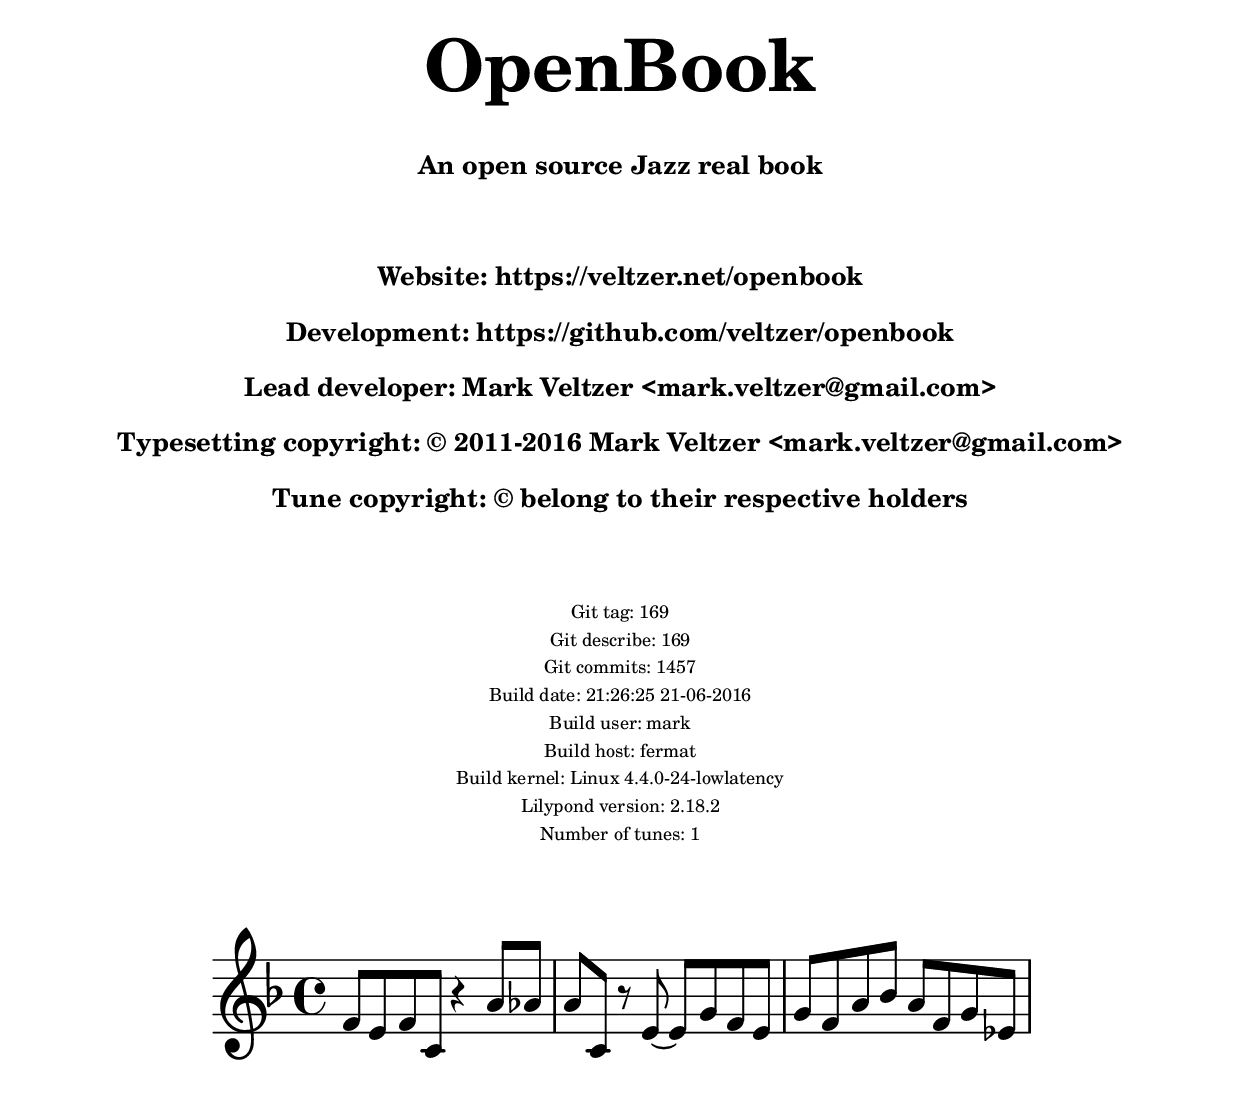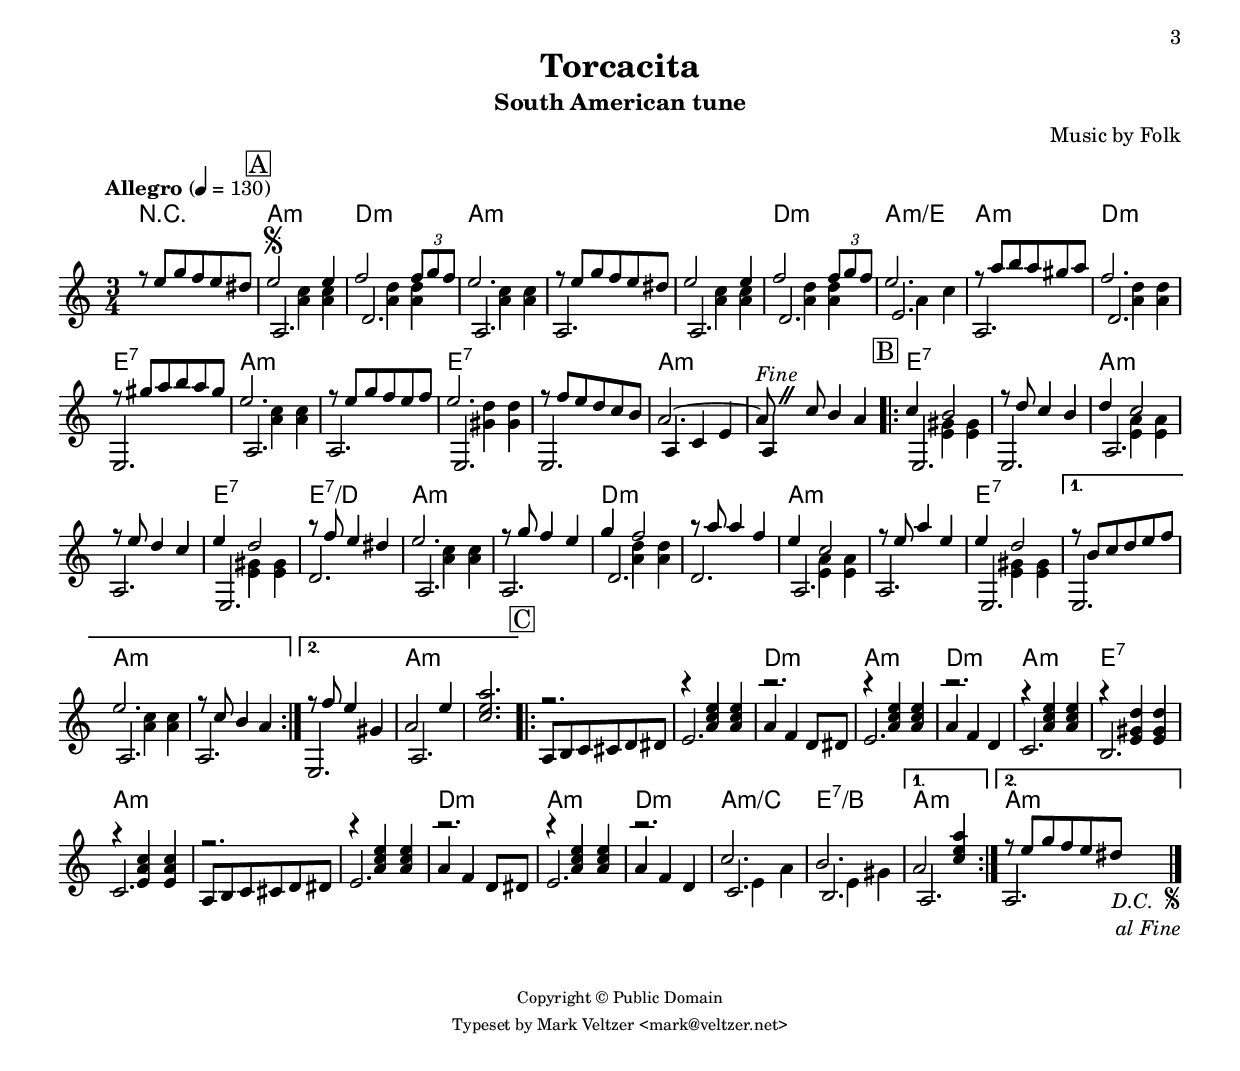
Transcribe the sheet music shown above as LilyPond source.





% lets emit the definitions

% end verbatim - this comment is a hack to prevent texinfo.tex
% from choking on non-European UTF-8 subsets

% this version tag will keep me compiling only on this version of lilypond.
%=====================================================================

\version "2.18.2"

% lets define a variable to hold the formatted build date (man 3 strftime):
%date=#(strftime "%T %d-%m-%Y" (localtime (current-time)))
%lilyver=#(lilypond-version)

% setting instruments for midi generation (bah - this doesn't work...)
%=====================================================================
%\set ChordNames.midiInstrument = #"acoustic grand"
%\set Staff.midiInstrument = #"flute"
%\set PianoStaff.instrumentName = #"acoustic grand"
% do not show chords unless they change...
%\set chordChanges = ##t

% number of staffs per page (this does not work because of my breaks)
%\paper {
%	system-count = #7
%}

\paper {
%% reduce spaces between systems and the bottom (taken from the lilypond
%% documentation and found the relevant variable)
%% the result of this is that I can fit 8 single staffs in one page
%% which is ideal for Jazz (think 32 bar divided into 8 lines of 4 bars each...).
%% I should really only apply this thing for Jazz tunes but that is a TODO item.
%% default is 4\mm - 3 already causes 8 staffs to take 2 pages
	between-system-padding = 2\mm
%% default is 20\mm
%% between-system-space = 16\mm
%% ragged-last-bottom = ##f
%% ragged-bottom = ##f

%% make lilypond increase the distance of the footer from the bottom of the page
%% it seems that if you don't do something like this you're going to have
%% a real problem seeing the footer in postscript printing....
%%bottom-margin = 2.5\cm

%% from /usr/share/lilypond/2.12.3/ly/titling-init.ly
%% to stop lilypond from printing footers...
	oddFooterMarkup = \markup {}

%% prevent lilypond from printing the headers...

	scoreTitleMarkup = \markup {}
	bookTitleMarkup = \markup {}
}
\layout {
%% don't have the fist line indented
	indent = 0.0 \cm
%% don't know what this is (taken from Laurent Martelli...)
%%textheight = 1.5\cm

	\context {
		\Score
	%% change the size of the text fonts
	%%\override LyricText #'font-family = #'typewriter
		\override LyricText #'font-size = #'-2

	%% set the style of the chords to Jazz - I don't see this making any effect
		\override ChordName #'style = #'jazz
	%%\override ChordName #'word-space = #2

	%% set the chord size and font
	%%\override ChordName #'font-series = #'bold
	%%\override ChordName #'font-family = #'roman
	%%\override ChordName #'font-size = #-1

	%% don't show bar numbers (for jazz it makes it too cluttery)
		\remove "Bar_number_engraver"
	}
}
% reduce the font size (taken from the lilypond info documentation, default is 20)
#(set-global-staff-size 17.82)

% There is no need to set the paper size to a4 since it is the default.
% make lilypond use paper of size a4 (Is this the default ?!?)
%#(set-default-paper-size "a4")
%)

% Don't have textedit:// links for every note in the pdf file.
% This reduces the size of the pdf by a lot
\pointAndClickOff

% chord related matters
myChordDefinitions={
	<c ees ges bes des' fes' aes'>-\markup \super {7alt}
	<c e g bes f'>-\markup \super {7sus}
	<c e g bes d f'>-\markup \super {9sus}
	<c e g f'>-\markup \super {sus}
	<c ees ges bes>-\markup { "m" \super { "7 " \flat "5" } }
	<c ees ges beses>-\markup { "dim" \super { "7" } }
	<c ees ges>-\markup { "dim" }
%%<c e g b>-\markup { "maj7" }
	<c e gis bes d'>-\markup { \super { "9 " \sharp "5" } }
	<c e g bes d' a'>-\markup \super {13}
	<c e g bes d' fis'>-\markup { \super { "9 " \sharp "11" } }
}
myChordExceptions=#(append
	(sequential-music-to-chord-exceptions myChordDefinitions #t)
	ignatzekExceptions
)

% some macros to be reused all over
% =====================================================================
myBreak=\break
% do line breaks really matter?
myEndLine=\break
%myEndLine={}
myEndLineVoltaNotLast={}
myEndLineVoltaLast=\break
myEndLineVolta=\break
partBar=\bar "||"
endBar=\bar "|."
startBar=\bar ".|"
startRepeat=\bar "|:"
endRepeat=\bar ":|"
startTune={}
endTune=\bar "|."
myFakeEndLine={}
mySegno=\mark \markup { \musicglyph #"scripts.segno" }
myCoda=\mark \markup { \musicglyph #"scripts.coda" }

% some functions to be reused all over
% =====================================================================
% A wrapper for section markers that allows us to control their formatting

% You can have a circle instead of a box using:
% \mark \markup { \circle #mark }
myMark =
#(define-music-function
	(parser location mark)
	(markup?)
	#{
	\mark \markup { \box #mark }
	#})
myWordMark =
#(define-music-function
	(parser location mark)
	(markup?)
	#{
	\mark \markup { \box #mark }
	#})
% grace that does appoggiatura
%\grace $notes
myGrace = #(define-music-function (parser location notes) (ly:music?) #{ \appoggiatura $notes #})
% grace that does nothing
%myGrace = #(define-music-function (parser location notes) (ly:music?) #{ #})

% this is a macro that * really * breaks lines. You don't really need this since a regular \break will work
% AS LONG AS you have the '\remove Bar_engraver' enabled...
hardBreak={ \bar "" \break }
% a macro to make vertical space
verticalSpace=\markup { \null }

% macros to help in parenthesizing chords
% see the playground area for openbook and http://lilypond.1069038.n5.nabble.com/Parenthesizing-chord-names-td44370.html
#(define (left-parenthesis-ignatzek-chord-names in-pitches bass inversion context) (markup #:line ("(" (ignatzek-chord-names in-pitches bass inversion context))))
#(define (right-parenthesis-ignatzek-chord-names in-pitches bass inversion context) (markup #:line ((ignatzek-chord-names in-pitches bass inversion context) ")")))
#(define (parenthesis-ignatzek-chord-names in-pitches bass inversion context) (markup #:line ("(" (ignatzek-chord-names in-pitches bass inversion context) ")")))
LPC = { \once \set chordNameFunction = #left-parenthesis-ignatzek-chord-names }
RPC = { \once \set chordNameFunction = #right-parenthesis-ignatzek-chord-names }
OPC = { \once \set chordNameFunction = #parenthesis-ignatzek-chord-names }

% some macros for marking parts of jazz tunes
% =====================================================================
startSong={}
% If we want endings of parts to be denoted by anything we need
% to find a smarter function that this since this will tend
% to make other things disapper (repeat markings etc)
%endSong=\bar "|."
endSong={}
startPart={}
% If we want endings of parts to be denoted by anything we need
% to find a smarter function that this since this will tend
% to make other things disapper (repeat markings etc)
% endPart=\bar "||"
endPart={}
startChords={
%% this causes chords that do not change to disappear...
	\set chordChanges = ##t
%% use my own chord exceptions
	\set chordNameExceptions = #myChordExceptions
}
endChords={}


% lets always include guitar definitions
\include "predefined-guitar-fretboards.ly"

% book header
%\book {
%% this is the title page
	\bookpart {
		\markup {
			\column {
				\null
				\null
				\null
				\null
				\null
				\null
				\null
				\null
				\null
				\null
				\fill-line { \fontsize #11 \bold "OpenBook" }
				\null
				\null
				\fill-line { \larger \larger \bold "An open source Jazz real book" }
				\null
				\null
				\null
				\fill-line {
					\huge \bold \concat {
						"Website: "
						\with-url #"https://veltzer.net/openbook" https://veltzer.net/openbook
					}
				}
				\null
				\fill-line {
					\huge \bold \concat {
						"Development: "
						\with-url #"https://github.com/veltzer/openbook" https://github.com/veltzer/openbook
					}
				}
				\null
				\fill-line {
					\huge \bold \concat {
						"Lead developer: Mark Veltzer "
						"<" \with-url #"mailto:mark.veltzer@gmail.com" mark.veltzer@gmail.com ">"
					}
				}
				\null
				\fill-line {
					\huge \bold \concat {
						"Typesetting copyright: © 2011-"
						2016
						" Mark Veltzer "
						"<" \with-url #"mailto:mark.veltzer@gmail.com" mark.veltzer@gmail.com ">"
					}
				}
				\null
				\fill-line { \huge \bold "Tune copyright: © belong to their respective holders" }
				\null
				\null
				\null
				\fill-line { \small "Git tag: 169" }
				\fill-line { \small "Git describe: 169" }
				\fill-line { \small "Git commits: 1457" }
				\fill-line { \small "Build date: 21:26:25 21-06-2016" }
				\fill-line { \small "Build user: mark" }
				\fill-line { \small "Build host: fermat" }
				\fill-line { \small "Build kernel: Linux 4.4.0-24-lowlatency" }
				\fill-line { \small "Lilypond version: 2.18.2" }
				\fill-line { \small "Number of tunes: 1" }
				\null
				\null
				\null
			}
		}
		\score {
			<<
				\new Staff="Melody" {
					\new Voice="Voice"
					\relative c' {
						\time 4/4
						\key f \major
						\set fontSize = #-3
						f8 e f c r4 a'8 aes | a c, r e~ e g f e | g f a bes a f g ees
					}
				}
			>>
			\layout {
				#(layout-set-staff-size 35)
				indent = 2.6\cm
			}
		}
	}

\markuplist \table-of-contents
\pageBreak

% from here everything needs to go into a loop

% include anything the user wants before the bookpart starts



PartChords=\chordmode {
	\startSong
	\startChords

%% there is no need to worry about which instrument plays the chords
%% since they will not be heard...

	r2. |

	a:m | d:m | a2.*2:m | \myFakeEndLine
	a2.:m | d:m | a:m/e | a:m | \myFakeEndLine
	d:m | e:7 | a2.*2:m | \myFakeEndLine
	e:7 | a:m | \myFakeEndLine

	\repeat volta 2 {
		e2.*2:7 | a:m | \myFakeEndLine
		e2.:7 | e:7/d | a2.*2:m | \myFakeEndLine
		d:m | a:m | \myFakeEndLine
		e2.:7 |
	} \alternative {
		{ e2.:7 | a2.*2:m | }
		{ e2.:7 | a2.*2:m | }
	} \myFakeEndLine

	\repeat volta 2 {
		a2.*2:m | d2.:m | a:m | \myFakeEndLine
		d:m | a:m | e:7 | a:m | \myFakeEndLine
		a2.*2:m | d2.:m | a:m | \myFakeEndLine
		d:m | a:m/c | e:7/b |
	} \alternative {
		{ a:m | }
		{ a:m | }
	} \myFakeEndLine

	\endChords
	\endSong
}

PartHighVoice=\relative c' {

	\tempo "Allegro" 4 = 130
	\time 3/4
	\key c \major

%% this is to let lily know that this is voice one
	\voiceOne

	r8 e' g f e dis |

	\myMark "A"
	e2\segno e4 | f2 \tuplet 3/2 {f8 g f} | e2. | r8 e g f e dis | \myFakeEndLine
	e2 e4 | f2 \tuplet 3/2 {f8 g f} | e2. | r8 a b a gis a | \myFakeEndLine
	f2. | r8 gis a b a gis | e2. | r8 e g f e f | \myFakeEndLine
	e2. | r8 f e d c b | a2. ~ | a8-\markup { \italic "Fine" }
	\override BreathingSign.text = \markup {
		\musicglyph #"scripts.caesura.straight"
	}
	\breathe
	c b4 a | \myFakeEndLine

	\myMark "B"
	\repeat volta 2 {
		c4 b2 | r8 d c4 b | d c2 | r8 e d4 c | \myFakeEndLine
		e d2 | r8 f e4 dis | e2. | r8 g f4 e | \myFakeEndLine
		g f2 | r8 a a4 f | e c2 | r8 e a4 e | \myFakeEndLine
		e d2 |
	} \alternative {
		{ r8 b c d e f | e2. | r8 c b4 a | }
		{ r8 f' e4 gis, | a2 e'4 | <c e a>2. | }
	} \myFakeEndLine

	\myMark "C"
	\repeat volta 2 {
		r2. | r4 <a c e> <a c e> | r2. | r4 <a c e> <a c e> | \myFakeEndLine
		r2. | r4 <a c e> <a c e> | r4 <e gis d'> <e gis d'> | r4 <e a c> <e a c> | \myFakeEndLine
		r2. | r4 <a c e> <a c e> | r2. | r4 <a c e> <a c e> | \myFakeEndLine
		r2. | c | b |
	} \alternative {
		{ a2 <c e a>4 | }
		{ r8 e g f e dis_\markup {
			\center-column {
				\line
				{ \italic "D.C. "
				\tiny \raise #1
				\musicglyph #"scripts.segno"
				}
				\italic " al Fine"
			}
		} | }
	} \myFakeEndLine

	\endTune
}

PartMidVoice=\relative c' {
	\time 3/4

%% this is to let lily know that this is voice one
	\voiceTwo

	s2. |

	s4 <a' c> <a c> | s <a d> <a d> | s <a c> <a c> | s2. |
	s4 <a c> <a c> | s <a d> <a d> | s a c | s2. |
	s4 <a d> <a d> | s2. | s4 <a c> <a c> | s2. |
	s4 <gis d'> <gis d'> | s2. | s | s |

	\repeat volta 2 {
		s4 <e gis> <e gis> | s2. | s4 <e a> <e a> | s2. |
		s4 <e gis> <e gis> | s2. | s4 <a c> <a c> | s2. |
		s4 <a d> <a d> | s2. | s4 <e a> <e a> | s2. |
		s4 <e gis> <e gis> |
	} \alternative {
		{ s2. | s4 <a c> <a c> | s2. | }
		{ s2. | s2. | s2. | }
	}

	\repeat volta 2 {
		s2. | s2. | s2. | s2. |
		s2. | s2. | s2. | s2. |
		s2. | s2. | s2. | s2. |
		s2. | s4 e a | s e gis |
	} \alternative {
		{ s2. | }
		{ s2. | }
	}
}

PartLowVoice=\relative c' {
	\time 3/4

%% this is to let lily know that this is voice one
	\voiceThree

	s2. |

	a2. | d | a | a |
	a | d | e | a, |
	d | e, | a | a |
	e | e | a4 c e | a, s s |

	\repeat volta 2 {
		e2. | e | a | a |
		e | d' | a | a |
		d | d | a | a |
		e |
	} \alternative {
		{ e | a | a | }
		{ e | a | s | }
	}

	\repeat volta 2 {
		a8 b c cis d dis | e2. | a4 f d8 dis | e2. |
		a4 f d | c2. | b | c |
		a8 b c cis d dis | e2. | a4 f d8 dis | e2. |
		a4 f d | c2. | b |
	} \alternative {
		{ a | }
		{ a | }
	}
}



\bookpart {

% this causes the variables to be defined...











% now play with the variables that depend on language



% calculate the tag line


% calculate the typesetby




\tocItem \markup "Torcacita / Folk"





% taken from "/usr/share/lilypond/2.12.3/ly/titling-init.ly"
\markup {
	\column {
		\override #'(baseline-skip . 3.5)
		\column {
			\huge \larger \bold
			\fill-line { \larger "Torcacita" }
			\fill-line { \large \smaller \bold \larger "South American tune" }
			\fill-line {
				""
				"Music by Folk"
			}
			\fill-line {
				""
			}
		}
	}
}
\noPageBreak






% score for printing
\score {
	<<
		\new ChordNames="Partchords" \PartChords
		\new Staff="Melody" <<
			\new Voice="highvoice" \PartHighVoice
			\new Voice="midvoice" \PartMidVoice
			\new Voice="lowvoice" \PartLowVoice
		>>
	>>
	\layout {
	}
}


\noPageBreak
\markup \column {
%% just a little space
	\null
	\fill-line {
		\smaller \smaller { "Copyright © Public Domain" }
	}
	\fill-line {
		\smaller \smaller { "Typeset by Mark Veltzer <mark@veltzer.net>" }
	}
}



}


% book footer
%}
